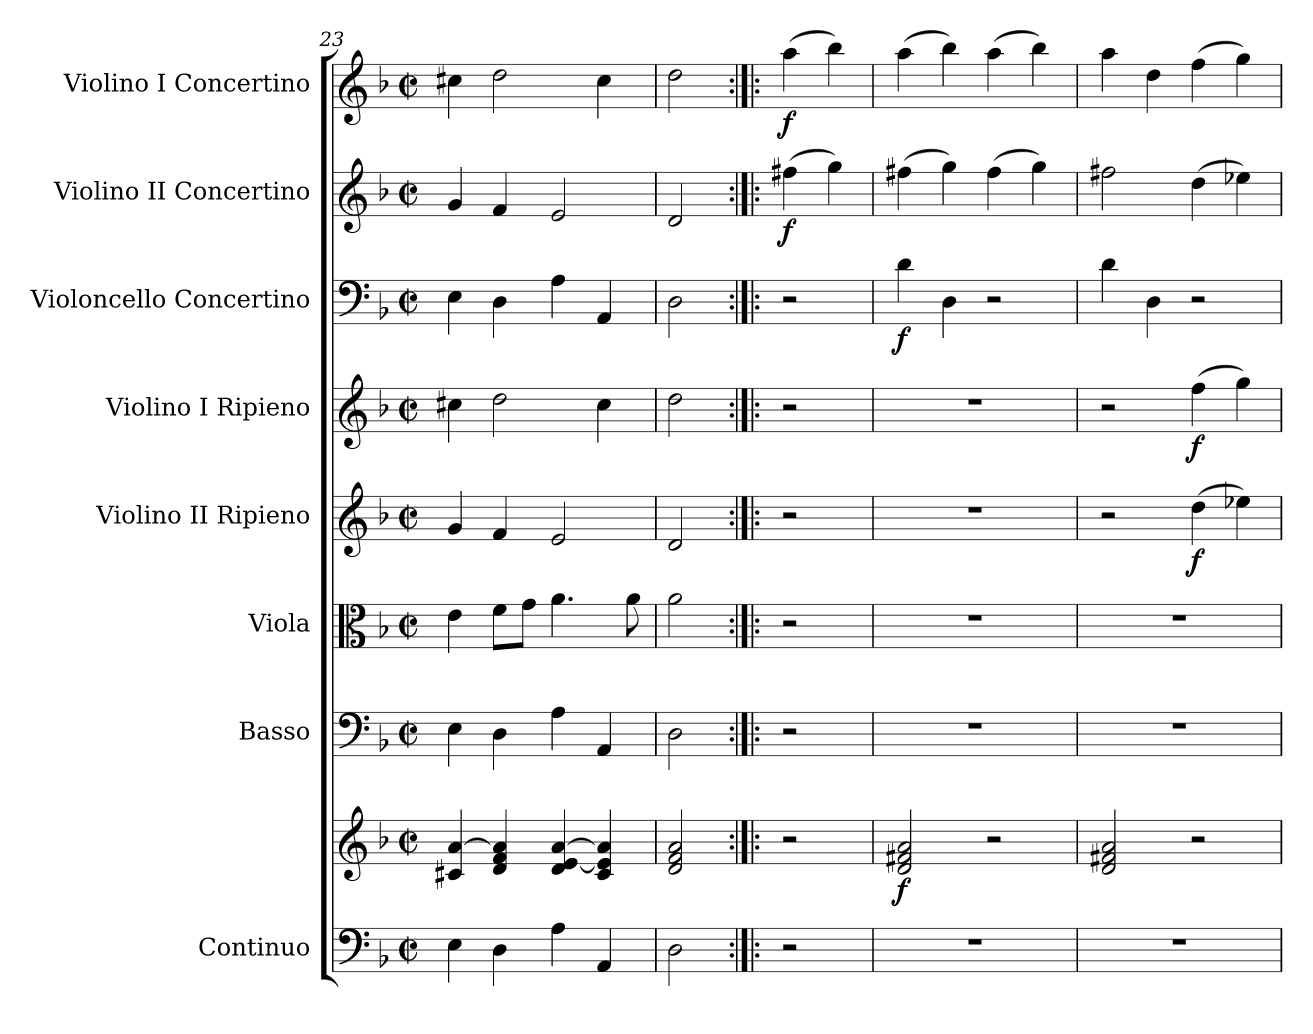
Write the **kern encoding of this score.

**kern	**kern	**dynam	**kern	**kern	**kern	**dynam	**kern	**dynam	**kern	**dynam	**kern	**dynam	**kern	**dynam
*part8	*part8	*part8	*part7	*part6	*part5	*part5	*part4	*part4	*part3	*part3	*part2	*part2	*part1	*part1
*staff9	*staff8	*staff8/9	*staff7	*staff6	*staff5	*staff5	*staff4	*staff4	*staff3	*staff3	*staff2	*staff2	*staff1	*staff1
*I"Continuo	*	*	*I"Basso	*I"Viola	*I"Violino II Ripieno	*	*I"Violino I Ripieno	*	*I"Violoncello Concertino	*	*I"Violino II Concertino	*	*I"Violino I Concertino	*
*	*	*	*	*	*	*	*	*	*I'Vc	*	*I'Vln	*	*I'Vln	*
*clefF4	*clefG2	*	*clefF4	*clefC3	*clefG2	*	*clefG2	*	*clefF4	*	*clefG2	*	*clefG2	*
*k[b-]	*k[b-]	*	*k[b-]	*k[b-]	*k[b-]	*	*k[b-]	*	*k[b-]	*	*k[b-]	*	*k[b-]	*
*M2/2	*M2/2	*	*M2/2	*M2/2	*M2/2	*	*M2/2	*	*M2/2	*	*M2/2	*	*M2/2	*
*met(c|)	*met(c|)	*	*met(c|)	*met(c|)	*met(c|)	*	*met(c|)	*	*met(c|)	*	*met(c|)	*	*met(c|)	*
=23	=23	=23	=23	=23	=23	=23	=23	=23	=23	=23	=23	=23	=23	=23
4E\	4c#X/ [4a/	.	4E\	4e\	4g/	.	4cc#X\	.	4E\	.	4g/	.	4cc#X\	.
4D\	4d/ 4f/ 4a/]	.	4D\	8f\L	4f/	.	2dd\	.	4D\	.	4f/	.	2dd\	.
.	.	.	.	8g\J	.	.	.	.	.	.	.	.	.	.
4A\	4d/ [4e/ [4a/	.	4A\	4.a\	2e/	.	.	.	4A\	.	2e/	.	.	.
4AA/	4c#/ 4e/] 4a/]	.	4AA/	.	.	.	4cc#\	.	4AA/	.	.	.	4cc#\	.
.	.	.	.	8a\	.	.	.	.	.	.	.	.	.	.
=24	=24	=24	=24	=24	=24	=24	=24	=24	=24	=24	=24	=24	=24	=24
2D\	2d/ 2f/ 2a/	.	2D\	2a\	2d/	.	2dd\	.	2D\	.	2d/	.	2dd\	.
=24X1:|!|:	=24X1:|!|:	=24X1:|!|:	=24X1:|!|:	=24X1:|!|:	=24X1:|!|:	=24X1:|!|:	=24X1:|!|:	=24X1:|!|:	=24X1:|!|:	=24X1:|!|:	=24X1:|!|:	=24X1:|!|:	=24X1:|!|:	=24X1:|!|:
!	!	!	!	!	!	!	!	!	!	!	!	!LO:DY:b	!	!LO:DY:b
2r	2r	.	2r	2r	2r	.	2r	.	2r	.	(>4ff#X\	f	(>4aa\	f
.	.	.	.	.	.	.	.	.	.	.	4gg\)	.	4bb-\)	.
=25	=25	=25	=25	=25	=25	=25	=25	=25	=25	=25	=25	=25	=25	=25
!	!	!LO:DY:b	!	!	!	!	!	!	!	!LO:DY:b	!	!	!	!
1r	2d/ 2f#X/ 2a/	f	1r	1r	1r	.	1r	.	4d\	f	(>4ff#X\	.	(>4aa\	.
.	.	.	.	.	.	.	.	.	4D\	.	4gg\)	.	4bb-\)	.
.	2r	.	.	.	.	.	.	.	2r	.	(>4ff#\	.	(>4aa\	.
.	.	.	.	.	.	.	.	.	.	.	4gg\)	.	4bb-\)	.
=26	=26	=26	=26	=26	=26	=26	=26	=26	=26	=26	=26	=26	=26	=26
1r	2d/ 2f#X/ 2a/	.	1r	1r	2r	.	2r	.	4d\	.	2ff#X\	.	4aa\	.
.	.	.	.	.	.	.	.	.	4D\	.	.	.	4dd\	.
!	!	!	!	!	!	!LO:DY:b	!	!LO:DY:b	!	!	!	!	!	!
.	2r	.	.	.	(>4dd\	f	(>4ff\	f	2r	.	(>4dd\	.	(>4ff\	.
.	.	.	.	.	4ee-X\)	.	4gg\)	.	.	.	4ee-X\)	.	4gg\)	.
=	=	=	=	=	=	=	=	=	=	=	=	=	=	=
*-	*-	*-	*-	*-	*-	*-	*-	*-	*-	*-	*-	*-	*-	*-
